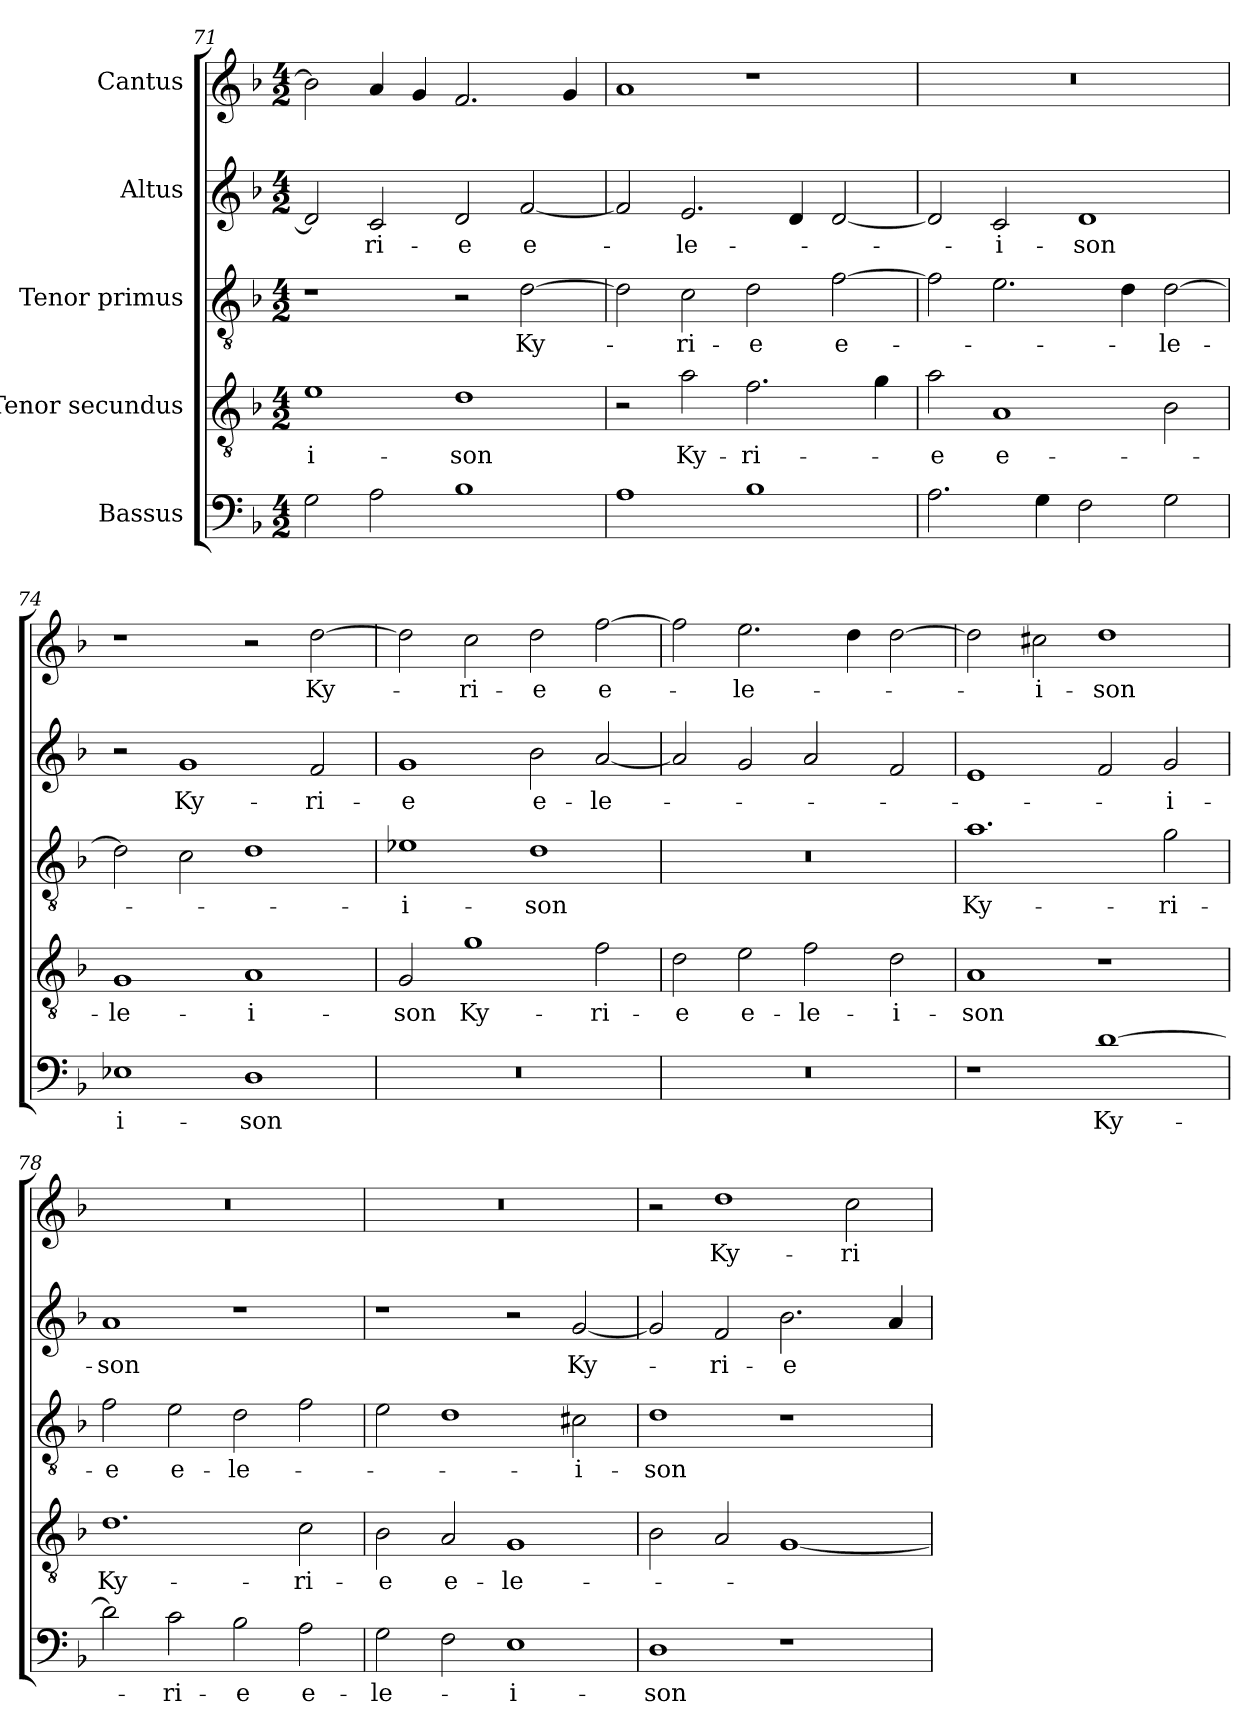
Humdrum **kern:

**kern	**text	**kern	**text	**kern	**text	**kern	**text	**kern	**text
*part5	*part5	*part4	*part4	*part3	*part3	*part2	*part2	*part1	*part1
*staff5	*staff5	*staff4	*staff4	*staff3	*staff3	*staff2	*staff2	*staff1	*staff1
*I"Bassus	*	*I"Tenor secundus	*	*I"Tenor primus	*	*I"Altus	*	*I"Cantus	*
*clefF4	*	*clefGv2	*	*clefGv2	*	*clefG2	*	*clefG2	*
*k[b-]	*	*k[b-]	*	*k[b-]	*	*k[b-]	*	*k[b-]	*
*M4/2	*	*M4/2	*	*M4/2	*	*M4/2	*	*M4/2	*
=71	=71	=71	=71	=71	=71	=71	=71	=71	=71
2G\	.	1e\	-i-	1r	.	2d/]	.	2b-\]	.
2A\	.	.	.	.	.	2c/	-ri-	4a/	.
.	.	.	.	.	.	.	.	4g/	.
1B-\	.	1d\	-son	2r	.	2d/	-e	2.f/	.
.	.	.	.	[2d\	Ky-	[2f/	e-	.	.
.	.	.	.	.	.	.	.	4g/	.
=72	=72	=72	=72	=72	=72	=72	=72	=72	=72
1A\	.	2r	.	2d\]	.	2f/]	.	1a/	.
.	.	2a\	Ky-	2c\	-ri-	2.e/	-le-	.	.
1B-\	.	2.f\	-ri-	2d\	-e	.	.	1r	.
.	.	.	.	.	.	4d/	.	.	.
.	.	.	.	[2f\	e-	[2d/	.	.	.
.	.	4g\	.	.	.	.	.	.	.
=73	=73	=73	=73	=73	=73	=73	=73	=73	=73
2.A\	.	2a\	-e	2f\]	.	2d/]	.	0r	.
.	.	1A/	e-	2.e\	.	2c/	-i-	.	.
4G\	.	.	.	.	.	.	.	.	.
2F\	.	.	.	.	.	1d/	-son	.	.
.	.	.	.	4d\	.	.	.	.	.
2G\	.	2B-\	.	[2d\	-le-	.	.	.	.
=74	=74	=74	=74	=74	=74	=74	=74	=74	=74
1E-X\	-i-	1G/	-le-	2d\]	.	2r	.	1r	.
.	.	.	.	2c\	.	1g/	Ky-	.	.
1D\	-son	1A/	-i-	1d\	.	.	.	2r	.
.	.	.	.	.	.	2f/	-ri-	[2dd\	Ky-
=75	=75	=75	=75	=75	=75	=75	=75	=75	=75
0r	.	2G/	-son	1e-X\	-i-	1g/	-e	2dd\]	.
.	.	1g\	Ky-	.	.	.	.	2cc\	-ri-
.	.	.	.	1d\	-son	2b-\	e-	2dd\	-e
.	.	2f\	-ri-	.	.	[2a/	-le-	[2ff\	e-
=76	=76	=76	=76	=76	=76	=76	=76	=76	=76
0r	.	2d\	-e	0r	.	2a/]	.	2ff\]	.
.	.	2e\	e-	.	.	2g/	.	2.ee\	-le-
.	.	2f\	-le-	.	.	2a/	.	.	.
.	.	.	.	.	.	.	.	4dd\	.
.	.	2d\	-i-	.	.	2f/	.	[2dd\	.
=77	=77	=77	=77	=77	=77	=77	=77	=77	=77
1r	.	1A/	-son	1.a\	Ky-	1e/	.	2dd\]	.
.	.	.	.	.	.	.	.	2cc#X\	-i-
[1d\	Ky-	1r	.	.	.	2f/	.	1dd\	-son
.	.	.	.	2g\	-ri-	2g/	-i-	.	.
=78	=78	=78	=78	=78	=78	=78	=78	=78	=78
2d\]	.	1.d\	Ky-	2f\	-e	1a/	-son	0r	.
2c\	-ri-	.	.	2e\	e-	.	.	.	.
2B-\	-e	.	.	2d\	-le-	1r	.	.	.
2A\	e-	2c\	-ri-	2f\	.	.	.	.	.
=79	=79	=79	=79	=79	=79	=79	=79	=79	=79
2G\	-le-	2B-\	-e	2e\	.	1r	.	0r	.
2F\	.	2A/	e-	1d\	.	.	.	.	.
1E\	-i-	1G/	-le-	.	.	2r	.	.	.
.	.	.	.	2c#X\	-i-	[2g/	Ky-	.	.
=80	=80	=80	=80	=80	=80	=80	=80	=80	=80
1D\	-son	2B-\	.	1d\	-son	2g/]	.	2r	.
.	.	2A/	.	.	.	2f/	-ri-	1dd\	Ky-
1r	.	[1G/	.	1r	.	2.b-\	-e	.	.
.	.	.	.	.	.	.	.	2cc\	-ri-
.	.	.	.	.	.	4a/	.	.	.
=	=	=	=	=	=	=	=	=	=
*-	*-	*-	*-	*-	*-	*-	*-	*-	*-
